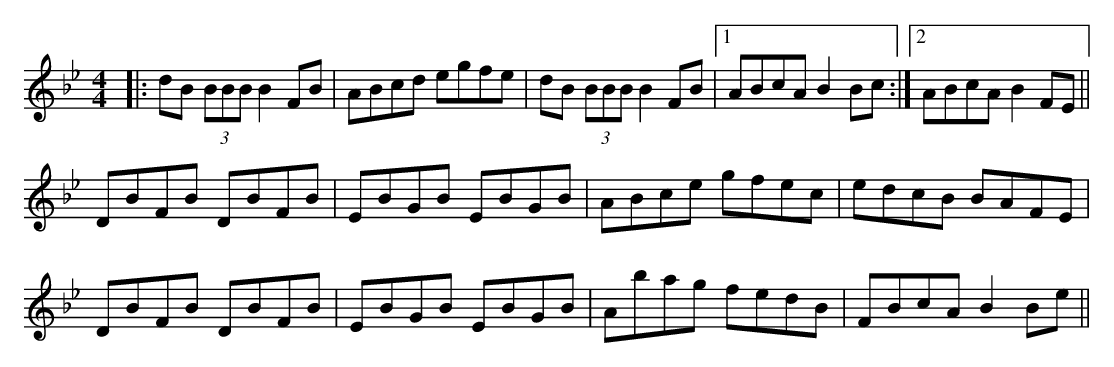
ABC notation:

X:1
M:4/4
K:Cdor
|:dB (3BBBB2FB|ABcd egfe|dB (3BBBB2FB|1 ABcAB2Bc:|2 ABcAB2FE||
DBFB DBFB|EBGB EBGB|ABce gfec|edcB BAFE|
DBFB DBFB|EBGB EBGB|Abag fedB|FBcAB2Be||
